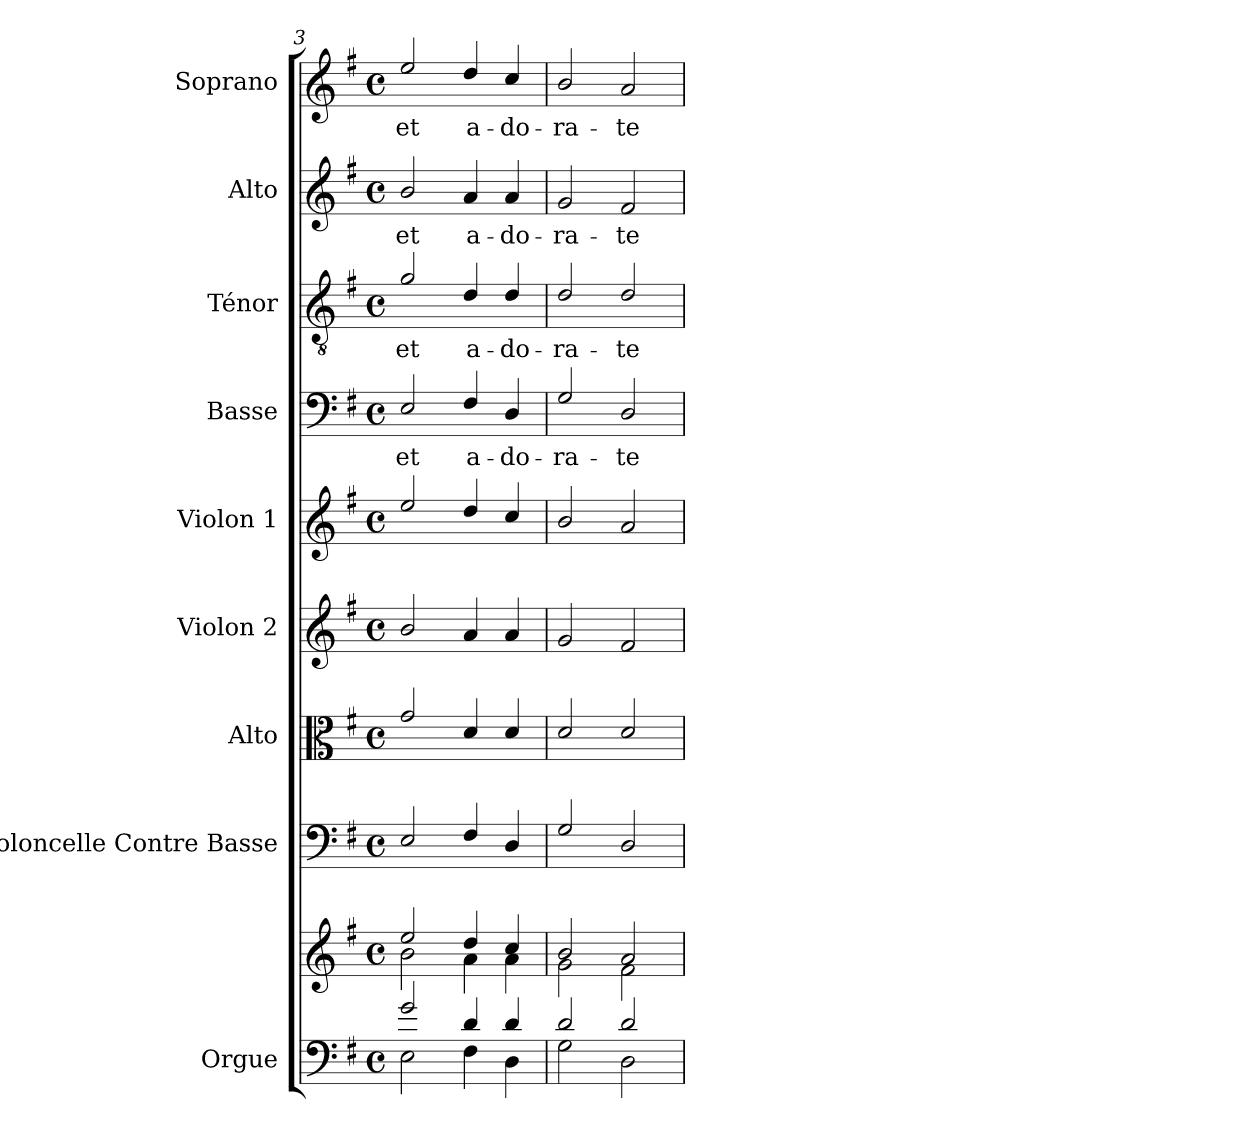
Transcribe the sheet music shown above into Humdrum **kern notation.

**kern	**kern	**kern	**kern	**kern	**kern	**kern	**text	**kern	**text	**kern	**text	**kern	**text
*part9	*part9	*part8	*part7	*part6	*part5	*part4	*part4	*part3	*part3	*part2	*part2	*part1	*part1
*staff10	*staff9	*staff8	*staff7	*staff6	*staff5	*staff4	*staff4	*staff3	*staff3	*staff2	*staff2	*staff1	*staff1
*I"Orgue	*	*I"Violoncelle Contre Basse	*I"Alto	*I"Violon 2	*I"Violon 1	*I"Basse	*	*I"Ténor	*	*I"Alto	*	*I"Soprano	*
*I'Org.	*	*I'Vlc CB	*I'Alt.	*I'Vln. 2	*I'Vln.1	*I'B.	*	*I'T.	*	*I'A.	*	*I'S.	*
*clefF4	*clefG2	*clefF4	*clefC3	*clefG2	*clefG2	*clefF4	*	*clefGv2	*	*clefG2	*	*clefG2	*
*k[f#]	*k[f#]	*k[f#]	*k[f#]	*k[f#]	*k[f#]	*k[f#]	*	*k[f#]	*	*k[f#]	*	*k[f#]	*
*G:	*G:	*G:	*G:	*G:	*G:	*G:	*	*G:	*	*G:	*	*G:	*
*M4/4	*M4/4	*M4/4	*M4/4	*M4/4	*M4/4	*M4/4	*	*M4/4	*	*M4/4	*	*M4/4	*
*met(c)	*met(c)	*met(c)	*met(c)	*met(c)	*met(c)	*met(c)	*	*met(c)	*	*met(c)	*	*met(c)	*
=3	=3	=3	=3	=3	=3	=3	=3	=3	=3	=3	=3	=3	=3
*^	*^	*	*	*	*	*	*	*	*	*	*	*	*
!	!	!	!	!	!	!	!	!	!LO:LY:b	!	!LO:LY:b	!	!LO:LY:b	!	!LO:LY:b
2g/	2E\	2ee/	2b\	2E/	2g/	2b/	2ee/	2E/	et	2g/	et	2b/	et	2ee/	et
!	!	!	!	!	!	!	!	!	!LO:LY:b	!	!LO:LY:b	!	!LO:LY:b	!	!LO:LY:b
4d/	4F#\	4dd/	4a\	4F#/	4d/	4a/	4dd/	4F#/	a-	4d/	a-	4a/	a-	4dd/	a-
!	!	!	!	!	!	!	!	!	!LO:LY:b	!	!LO:LY:b	!	!LO:LY:b	!	!LO:LY:b
4d/	4D\	4cc/	4a\	4D/	4d/	4a/	4cc/	4D/	-do-	4d/	-do-	4a/	-do-	4cc/	-do-
=4	=4	=4	=4	=4	=4	=4	=4	=4	=4	=4	=4	=4	=4	=4	=4
!	!	!	!	!	!	!	!	!	!LO:LY:b	!	!LO:LY:b	!	!LO:LY:b	!	!LO:LY:b
2d/	2G\	2b/	2g\	2G/	2d/	2g/	2b/	2G/	-ra-	2d/	-ra-	2g/	-ra-	2b/	-ra-
!	!	!	!	!	!	!	!	!	!LO:LY:b	!	!LO:LY:b	!	!LO:LY:b	!	!LO:LY:b
2d/	2D\	2a/	2f#\	2D/	2d/	2f#/	2a/	2D/	-te	2d/	-te	2f#/	-te	2a/	-te
*v	*v	*	*	*	*	*	*	*	*	*	*	*	*	*	*
*	*v	*v	*	*	*	*	*	*	*	*	*	*	*	*
=	=	=	=	=	=	=	=	=	=	=	=	=	=
*-	*-	*-	*-	*-	*-	*-	*-	*-	*-	*-	*-	*-	*-
